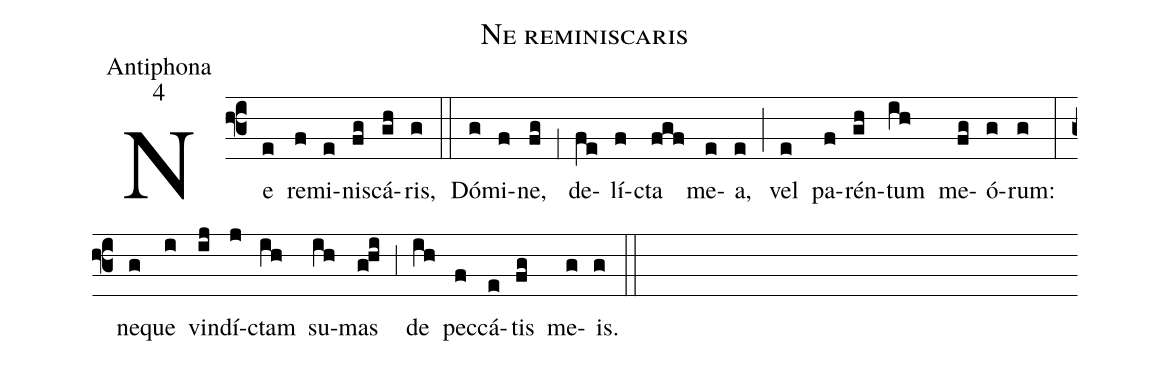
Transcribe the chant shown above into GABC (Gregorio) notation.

name:Ne reminiscaris;
office-part:Antiphona;
mode:4;
%%
(f3) Ne(e) re(f)mi(e)ni(fg)scá(gh)ris,(g) (::)
Dó(g)mi(f)ne,(fg) (,1) de(fe)lí(f)cta(fgf) me(e)a,(e) (;) vel(e) pa(f)rén(gh)tum(ih) me(fg)ó(g)rum:(g) (:)
ne(g)que(i) vin(ij)dí(j)ctam(ih) su(ih)mas(g!hi) (,3) de(ih) pec(f)cá(e)tis(fg) me(g)is.(g) (::)
